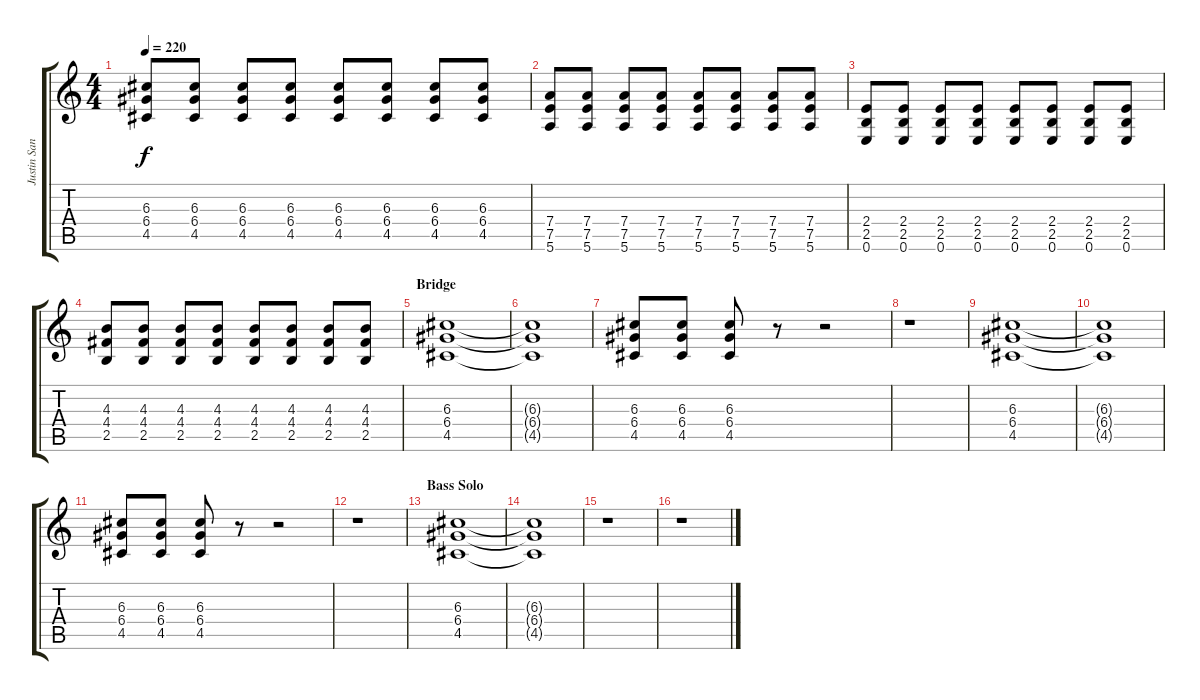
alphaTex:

\track ("Justin Sane " "Justin San") {instrument overdrivenguitar}
\staff {score tabs}
\tuning (E4 B3 G3 D3 A2 E2) {hide}
\ts (4 4)
\tempo 220
\clef g2
\ks c
(6.3 6.4 4.5).8{dy f} (6.3 6.4 4.5).8 (6.3 6.4 4.5).8 (6.3 6.4 4.5).8 (6.3 6.4 4.5).8 (6.3 6.4 4.5).8 (6.3 6.4 4.5).8 (6.3 6.4 4.5).8 |
(7.4 7.5 5.6).8 (7.4 7.5 5.6).8 (7.4 7.5 5.6).8 (7.4 7.5 5.6).8 (7.4 7.5 5.6).8 (7.4 7.5 5.6).8 (7.4 7.5 5.6).8 (7.4 7.5 5.6).8 |
(2.4 2.5 0.6).8 (2.4 2.5 0.6).8 (2.4 2.5 0.6).8 (2.4 2.5 0.6).8 (2.4 2.5 0.6).8 (2.4 2.5 0.6).8 (2.4 2.5 0.6).8 (2.4 2.5 0.6).8 |
(4.3 4.4 2.5).8 (4.3 4.4 2.5).8 (4.3 4.4 2.5).8 (4.3 4.4 2.5).8 (4.3 4.4 2.5).8 (4.3 4.4 2.5).8 (4.3 4.4 2.5).8 (4.3 4.4 2.5).8 |
\section ("" "Bridge")
(6.3 6.4 4.5).1 |
(6.3{t} 6.4{t} 4.5{t}).1 |
(6.3 6.4 4.5).8 (6.3 6.4 4.5).8 (6.3 6.4 4.5).8 r.8 r.2 |
r.1 |
(6.3 6.4 4.5).1 |
(6.3{t} 6.4{t} 4.5{t}).1 |
(6.3 6.4 4.5).8 (6.3 6.4 4.5).8 (6.3 6.4 4.5).8 r.8 r.2 |
r.1 |
\section ("" "Bass Solo")
(6.3 6.4 4.5).1 |
(6.3{t} 6.4{t} 4.5{t}).1 |
r.1 |
r.1
